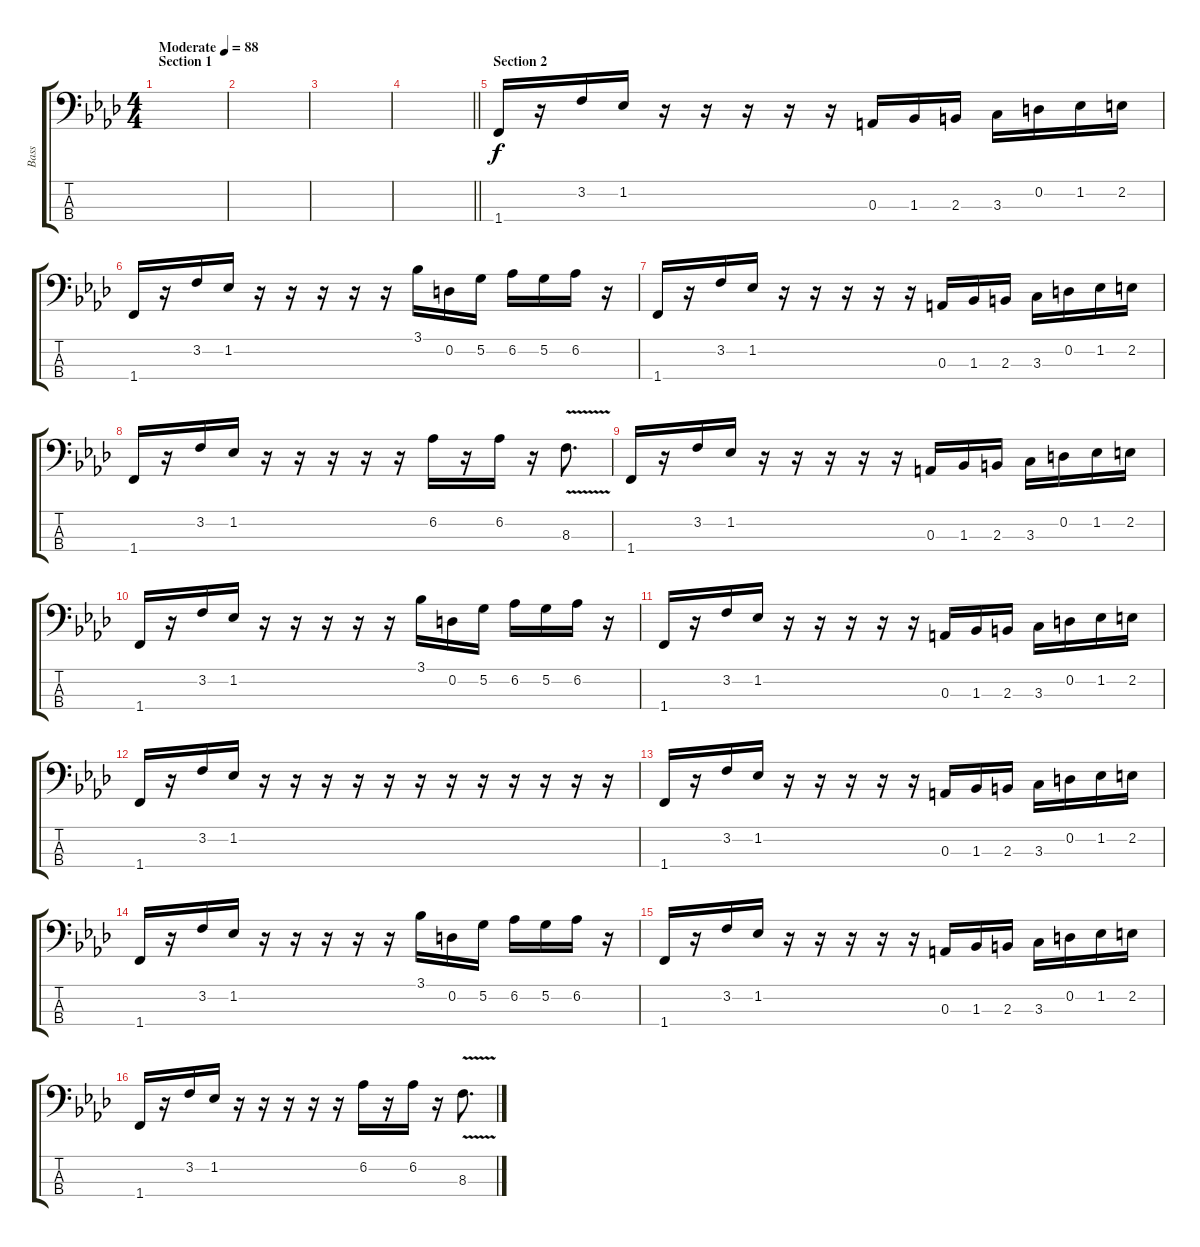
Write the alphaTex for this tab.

\track ("Bass" "Bass") {instrument electricbassfinger}
\staff {score tabs}
\tuning (G2 D2 A1 E1) {hide}
\ts (4 4)
\section ("" "Section 1")
\tempo (88 "Moderate")
\clef f4
\ks fminor
|
|
|
\barLineRight lightlight
|
\section ("" "Section 2")
1.4.16 r.16 3.2.16 1.2.16 r.16 r.16 r.16 r.16 r.16 0.3.16 1.3.16 2.3.16 3.3.16 0.2.16 1.2.16 2.2.16 |
1.4.16 r.16 3.2.16 1.2.16 r.16 r.16 r.16 r.16 r.16 3.1.16 0.2.16 5.2.16 6.2.16 5.2.16 6.2.16 r.16 |
1.4.16 r.16 3.2.16 1.2.16 r.16 r.16 r.16 r.16 r.16 0.3.16 1.3.16 2.3.16 3.3.16 0.2.16 1.2.16 2.2.16 |
1.4.16 r.16 3.2.16 1.2.16 r.16 r.16 r.16 r.16 r.16 6.2.16 r.16 6.2.16 r.16 8.3{v}.8{d} |
1.4.16 r.16 3.2.16 1.2.16 r.16 r.16 r.16 r.16 r.16 0.3.16 1.3.16 2.3.16 3.3.16 0.2.16 1.2.16 2.2.16 |
1.4.16 r.16 3.2.16 1.2.16 r.16 r.16 r.16 r.16 r.16 3.1.16 0.2.16 5.2.16 6.2.16 5.2.16 6.2.16 r.16 |
1.4.16 r.16 3.2.16 1.2.16 r.16 r.16 r.16 r.16 r.16 0.3.16 1.3.16 2.3.16 3.3.16 0.2.16 1.2.16 2.2.16 |
1.4.16 r.16 3.2.16 1.2.16 r.16 r.16 r.16 r.16 r.16 r.16 r.16 r.16 r.16 r.16 r.16 r.16 |
1.4.16 r.16 3.2.16 1.2.16 r.16 r.16 r.16 r.16 r.16 0.3.16 1.3.16 2.3.16 3.3.16 0.2.16 1.2.16 2.2.16 |
1.4.16 r.16 3.2.16 1.2.16 r.16 r.16 r.16 r.16 r.16 3.1.16 0.2.16 5.2.16 6.2.16 5.2.16 6.2.16 r.16 |
1.4.16 r.16 3.2.16 1.2.16 r.16 r.16 r.16 r.16 r.16 0.3.16 1.3.16 2.3.16 3.3.16 0.2.16 1.2.16 2.2.16 |
1.4.16 r.16 3.2.16 1.2.16 r.16 r.16 r.16 r.16 r.16 6.2.16 r.16 6.2.16 r.16 8.3{v}.8{d}
